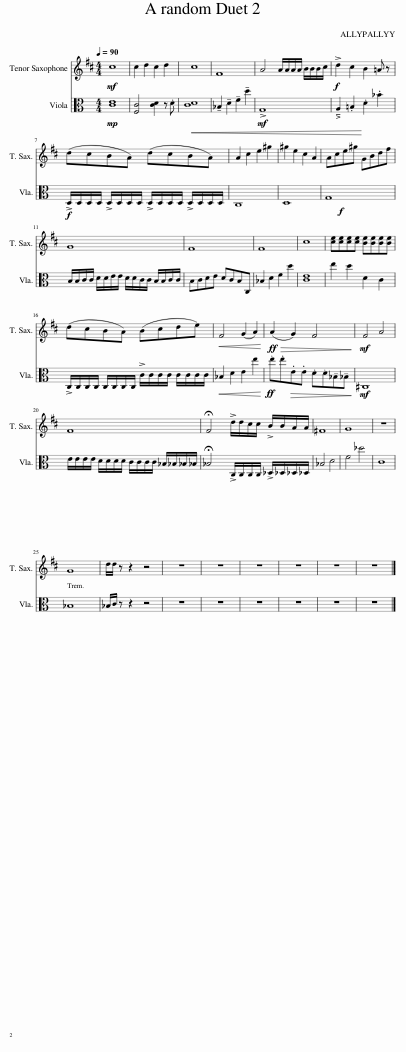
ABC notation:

X:1
%%score 1 2
L:1/8
Q:1/4=90
M:4/4
I:linebreak $
K:C
V:1 treble transpose=-14
V:2 alto
V:1
[K:D]!mf! c8 | c2 d2 c2 d2 | c8 | F8 | A4 A/A/A/A/ B/B/B/c/ | %5
!f! !>!d2 c2 B2 =A z |$ (dcBA) (dcBA) | A2 c2 e2 ^g2 | ^g2 e2 c2 A2 | Ace^g GBdf |$ %10
 G8 | F8 | F8 | c8 | [ce][ce][ce][ce] [Be][Be][Be][Be] |$ %15
 (dcBA) (Bcde) |!<(! F4 (G2 A2)!<)! |!ff!!>(! (A2 G2) F4!>)! |!mf! F4 A4 |$ F8 | %20
 !fermata!F4 !>!d/d/c/c/ !>!B/B/A/A/ | ^F8 | G8 | z8 |$ G8 | %25
 d/d/ z z2 z4 | z8 | z8 | z8 | z8 | %30
 z8 | z8 |] %32
V:2
!mp! [CE]8 | [F,C]4 [CD]2 z .D |!<(! [CD]8!<)! | !tenuto!_B,2 !tenuto!D2 !tenuto!F2 !tenuto!d2 |!mf! !>!G,8 | %5
 A,2 .=B,2 .D2 ._B2 |$!f! !>!D,/D,/D,/D,/ !>!D,/D,/D,/D,/ !>!D,/D,/D,/D,/ !>!D,/D,/D,/D,/ | C,8 | D,8 |!f! G,8 |$ %10
 B,/B,/C/C/ D/D/E/E/ D/D/C/C/ B,/B,/C/C/ | B,CDE DCB,C, | _B,2 D2 F2 d2 | [CE]8 | e2 d2 D2 C2 |$ %15
 !>!C,/C,/C,/C,/ C,/C,/C,/C,/ !>!C/C/C/C/ C/C/C/C/ |!<(! _B,2 D2 E2 e2!<)! |!ff! .e.e!>(!.E.E .D.D!tenuto!_B,!tenuto!_B,!>)! |!mf! ^C,8 |$ E/E/E/E/ D/D/D/D/ C/C/C/C/ _B,/_B,/_B,/_B,/ | %20
 !fermata!_B,4 !>!C,/C,/C,/C,/ !>!_D,/_D,/_D,/_D,/ | _B,4 D4 | F4 _d4 | C8 |$ _B,8 | %25
 _B,/C/ z z2 z4 | z8 | z8 | z8 | z8 | %30
 z8 | z8 |] %32
